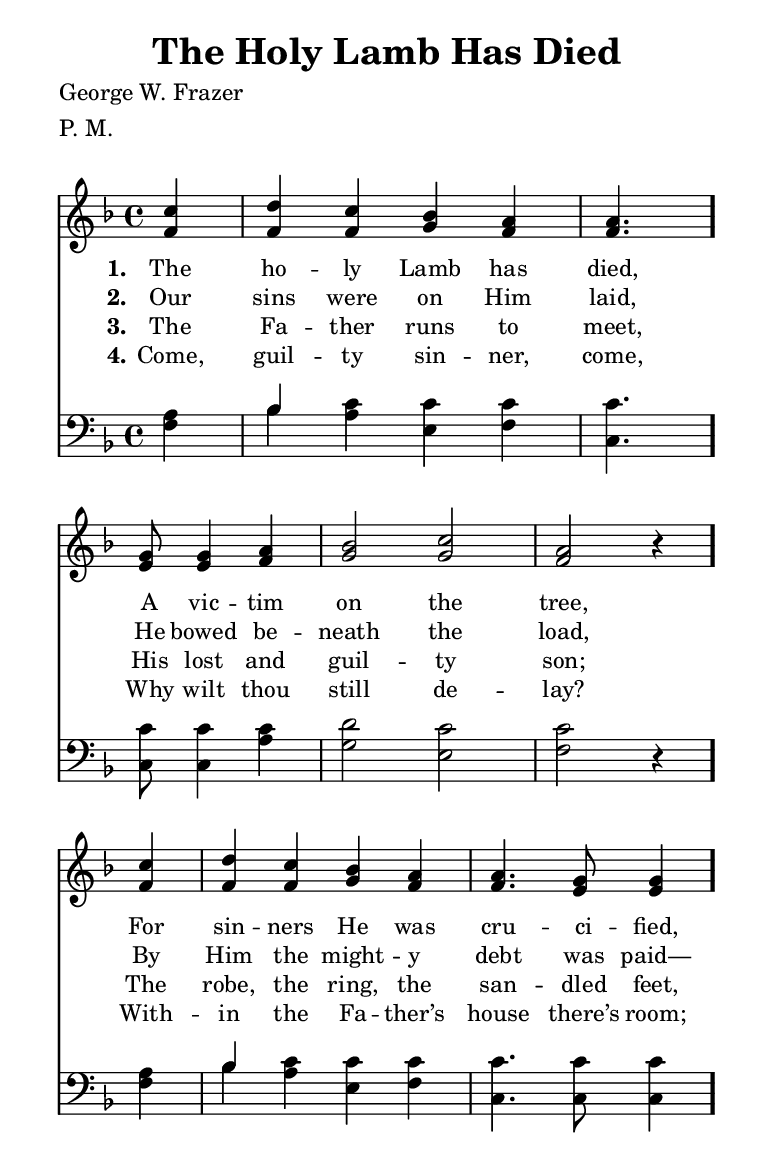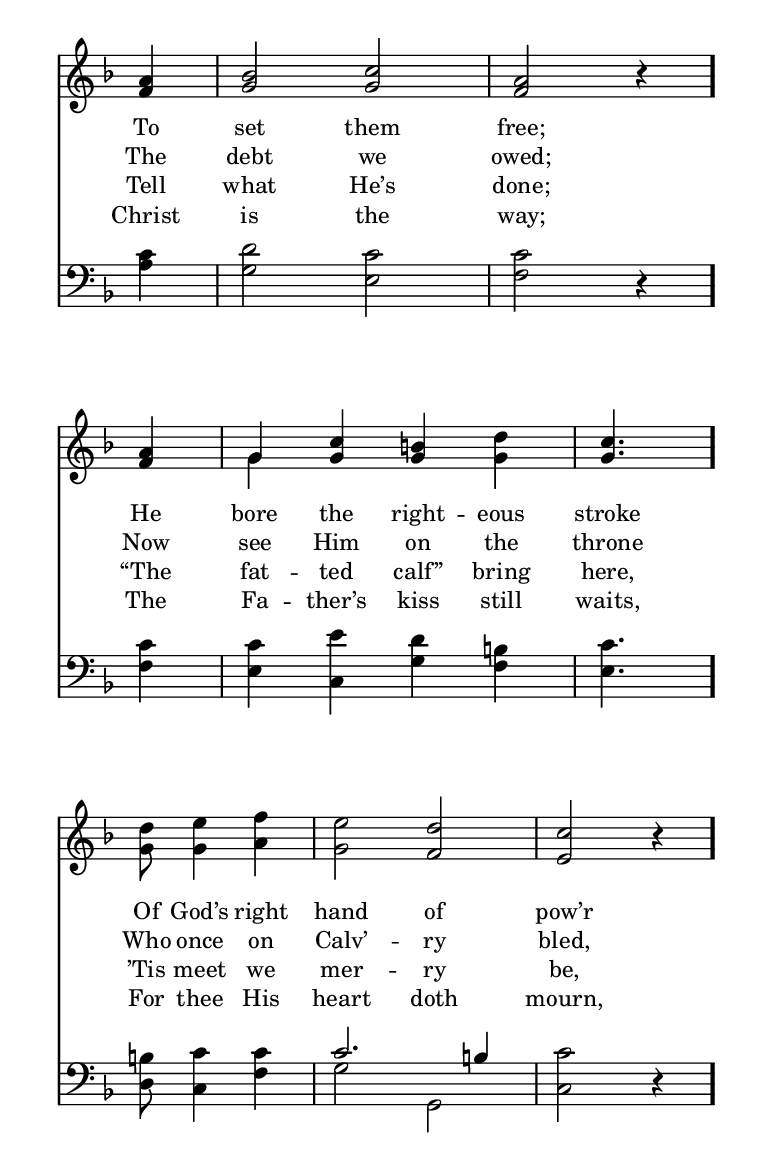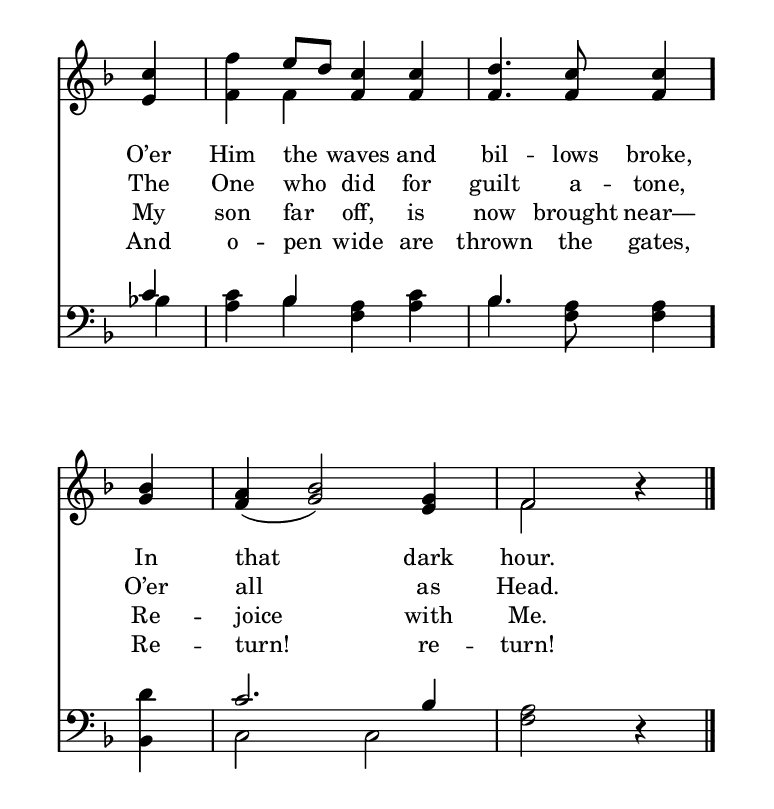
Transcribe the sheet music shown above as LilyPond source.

\include "common/global.ily"
\paper {
  \include "common/paper.ily"
  %ragged-bottom = ##t
  %ragged-last-bottom = ##t
  %systems-per-page = ##f
  %page-count = ##f
}

\header{
  hymnnumber = "122"
  title = "The Holy Lamb Has Died"
  tunename = ""
  meter = "P. M."
  poet = "George W. Frazer"
  %composer = ""
  %copyright = ""
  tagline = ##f
}

% for fermata in MIDI
ta = { \tempo 4=80 }
tb = { \tempo 4=40 }

patternAA = { c4 | c4 c4      c4 c4 | c4. }
patternAB = { c4 | c4 c4      c4 c4 | c4. c8 c4 }
patternAC = { c4 | c4 c8[ c8] c4 c4 | c4. c8 c4 }

patternBA = { c8 c4 c4 | c2  c2 | c2 c4 }
patternBB = {       c4 | c2  c2 | c2 c4 }
patternBC = { c8 c4 c4 | c2. c4 | c2 c4 }
patternBD = {       c4 | c4( c2) c4 | c2 c4 }
patternBE = {       c4 | c2. c4 | c2 c4 }

global = {
  \include "common/overrides.ily"
  %\override Staff.TimeSignature.style = #'numbered % original has 'C' instead of '4/4' for this hymn
  \time 4/4
  \override Score.MetronomeMark.transparent = ##t % hide all fermata changes too
  \ta
  \key f \major
  \partial 4
  \autoBeamOff
}

notesSoprano = {
\global
\relative c'' {

  \changePitch \patternAA { c | d c bes a | a }
  \changePitch \patternBA { g g a | bes c | a r }
  \changePitch \patternAB { c | d c bes a | a g g }
  \changePitch \patternBB { a | bes c | a r }

  \changePitch \patternAA { a | g c b d | c }
  \changePitch \patternBA { d e f | e d | c r }
  \changePitch \patternAC { c | f e d c c | d c c }
  \changePitch \patternBD { bes | a bes g | f r }

  \bar "|."

}
}

notesAlto = {
\global
\relative e' {

  \changePitch \patternAA { f | f f g f | f }
  \changePitch \patternBA { e e f | g g | f r }
  \changePitch \patternAB { f | f f g f | f e e }
  \changePitch \patternBB { f | g g | f r }

  \changePitch \patternAA { f | g g g g | g }
  \changePitch \patternBA { g g a | g f | e r }
  \changePitch \patternAB { e | f f f f | f f f }
  \changePitch \patternBD { g | f g e | f r }

}
}

notesTenor = {
\global
\relative a {

  \changePitch \patternAA { a | bes c c c | c }
  \changePitch \patternBA { c c c | d c | c r }
  \changePitch \patternAB { a | bes c c c | c c c }
  \changePitch \patternBB { c | d c | c r }

  \changePitch \patternAA { c | c e d b | c }
  \changePitch \patternBC { b c c | c b | c r }
  \changePitch \patternAB { c | c bes a c | bes a a }
  \changePitch \patternBE { d | c bes a r }

}
}

notesBass = {
\global
\relative f {

  \changePitch \patternAA { f | bes a e f | c }
  \changePitch \patternBA { c c a' | g e | f r }
  \changePitch \patternAB { f | bes a e f | c c c }
  \changePitch \patternBB { a' | g e | f r }

  \changePitch \patternAA { f | e c g' f | e }
  \changePitch \patternBA { d c f | g g, | c r }
  \changePitch \patternAB { bes'! | a bes f a | bes f f }
  \changePitch \patternBB { bes, | c c | f r }

}
}

wordsA = \lyricmode {
\set stanza = "1."

The ho -- ly Lamb has died, \bar "."
A vic -- tim on the tree, \bar "." \break
For sin -- ners He was cru -- ci -- fied, \bar "."
To set them free; \bar "." \break
He bore the right -- eous stroke \bar "."
Of God’s right hand of pow’r \bar "." \break
O’er Him the waves and bil -- lows broke, \bar "."
In that dark hour. \bar "." \break

}

wordsB = \lyricmode {
\set stanza = "2."

Our sins were on Him laid,
He bowed be -- neath the load,
By Him the might -- y debt was paid—
The debt we owed;
Now see Him on the throne
Who once on Calv’ -- ry bled,
The One who did for guilt a -- tone,
O’er all as Head.

}

wordsC = \lyricmode {
\set stanza = "3."

The Fa -- ther runs to meet,
His lost and guil -- ty son;
The robe, the ring, the san -- dled feet,
Tell what He’s done;
“The fat -- ted calf” bring here,
’Tis meet we mer -- ry be,
My son far off, is now brought near—
Re -- joice with Me.

}

wordsD = \lyricmode {
\set stanza = "4."

Come, guil -- ty sin -- ner, come,
Why wilt thou still de -- lay?
With -- in the Fa -- ther’s house there’s room;
Christ is the way;
The Fa -- ther’s kiss still waits,
For thee His heart doth mourn,
And o -- pen wide are thrown the gates,
Re -- turn! re -- turn!

}

\score {
  \context ChoirStaff <<
    \context Staff = upper <<
      \set Staff.autoBeaming = ##f
      \set ChoirStaff.systemStartDelimiter = #'SystemStartBar
      \set ChoirStaff.printPartCombineTexts = ##f
      \partcombine #'(2 . 9) \notesSoprano \notesAlto
      \context NullVoice = sopranos { \voiceOne << \notesSoprano >> }
      \context NullVoice = altos { \voiceTwo << \notesAlto >> }
      \context Lyrics = one   \lyricsto sopranos \wordsA
      \context Lyrics = two   \lyricsto sopranos \wordsB
      \context Lyrics = three \lyricsto sopranos \wordsC
      \context Lyrics = four  \lyricsto sopranos \wordsD
    >>
    \context Staff = men <<
      \clef bass
      \set ChoirStaff.printPartCombineTexts = ##f
      \partcombine #'(2 . 9) \notesTenor \notesBass
      \context NullVoice = tenors { \voiceOne << \notesTenor >> }
      \context NullVoice = basses { \voiceTwo << \notesBass >> }
    >>
  >>
  \layout {
    \include "common/layout.ily"
  }
  \midi{
    \include "common/midi.ily"
  }
}

\version "2.19.49"  % necessary for upgrading to future LilyPond versions.

% vi:set et ts=2 sw=2 ai nocindent syntax=lilypond:
